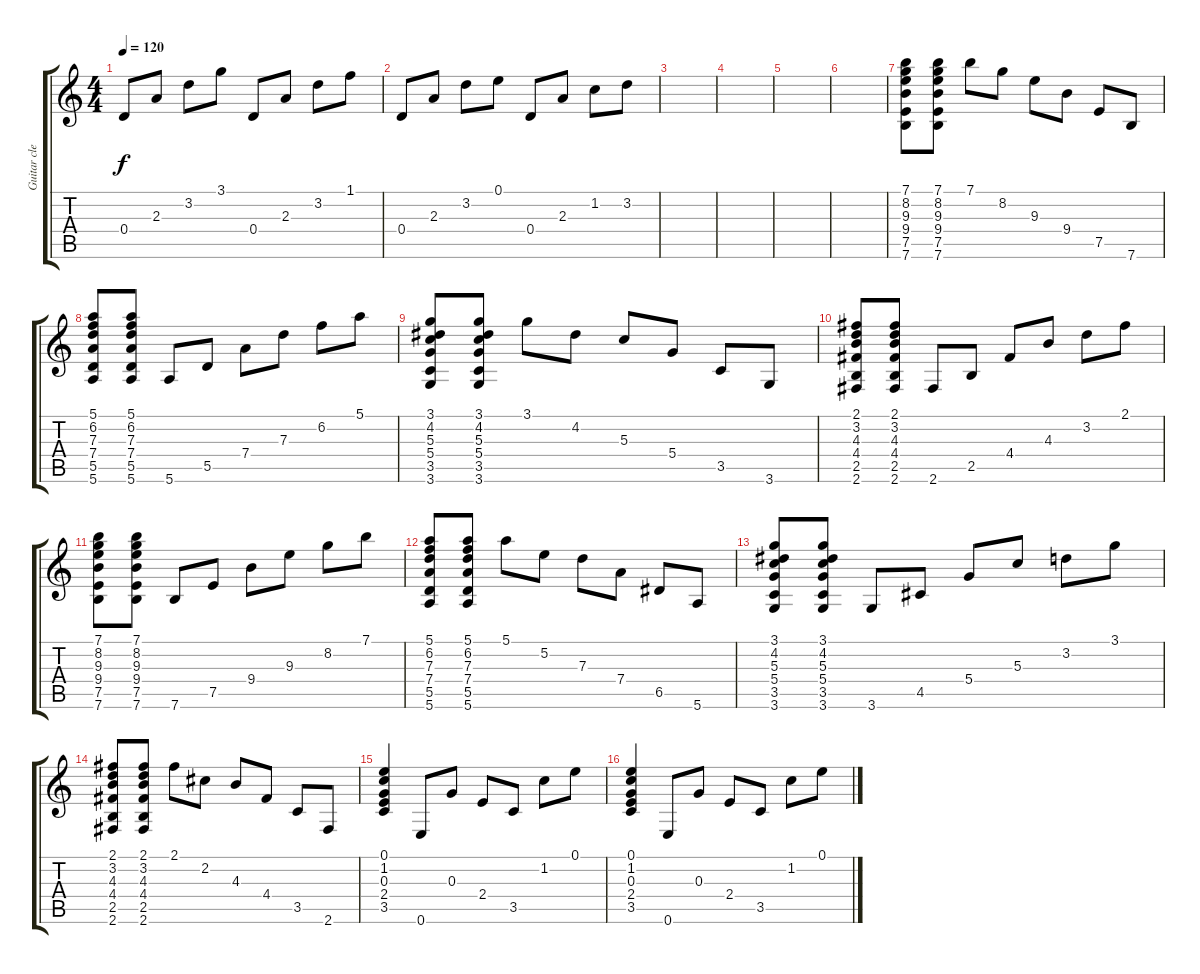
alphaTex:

\track ("Guitar clean" "Guitar cle") {instrument electricguitarclean}
\staff {score tabs}
\tuning (E4 B3 G3 D3 A2 E2) {hide}
\ts (4 4)
\tempo 120
\clef g2
\ks c
0.4.8{dy f} 2.3.8 3.2.8 3.1.8 0.4.8 2.3.8 3.2.8 1.1.8 |
0.4.8 2.3.8 3.2.8 0.1.8 0.4.8 2.3.8 1.2.8 3.2.8 |
|
|
|
|
(7.1 8.2 9.3 9.4 7.5 7.6).8 (7.1 8.2 9.3 9.4 7.5 7.6).8 7.1.8 8.2.8 9.3.8 9.4.8 7.5.8 7.6.8 |
(5.1 6.2 7.3 7.4 5.5 5.6).8 (5.1 6.2 7.3 7.4 5.5 5.6).8 5.6.8 5.5.8 7.4.8 7.3.8 6.2.8 5.1.8 |
(3.1 4.2 5.3 5.4 3.5 3.6).8 (3.1 4.2 5.3 5.4 3.5 3.6).8 3.1.8 4.2.8 5.3.8 5.4.8 3.5.8 3.6.8 |
(2.1 3.2 4.3 4.4 2.5 2.6).8 (2.1 3.2 4.3 4.4 2.5 2.6).8 2.6.8 2.5.8 4.4.8 4.3.8 3.2.8 2.1.8 |
(7.1 8.2 9.3 9.4 7.5 7.6).8 (7.1 8.2 9.3 9.4 7.5 7.6).8 7.6.8 7.5.8 9.4.8 9.3.8 8.2.8 7.1.8 |
(5.1 6.2 7.3 7.4 5.5 5.6).8 (5.1 6.2 7.3 7.4 5.5 5.6).8 5.1.8 5.2.8 7.3.8 7.4.8 6.5.8 5.6.8 |
(3.1 4.2 5.3 5.4 3.5 3.6).8 (3.1 4.2 5.3 5.4 3.5 3.6).8 3.6.8 4.5.8 5.4.8 5.3.8 3.2.8 3.1.8 |
(2.1 3.2 4.3 4.4 2.5 2.6).8 (2.1 3.2 4.3 4.4 2.5 2.6).8 2.1.8 2.2.8 4.3.8 4.4.8 3.5.8 2.6.8 |
(0.1 1.2 0.3 2.4 3.5).4 0.6.8 0.3.8 2.4.8 3.5.8 1.2.8 0.1.8 |
(0.1 1.2 0.3 2.4 3.5).4 0.6.8 0.3.8 2.4.8 3.5.8 1.2.8 0.1.8
